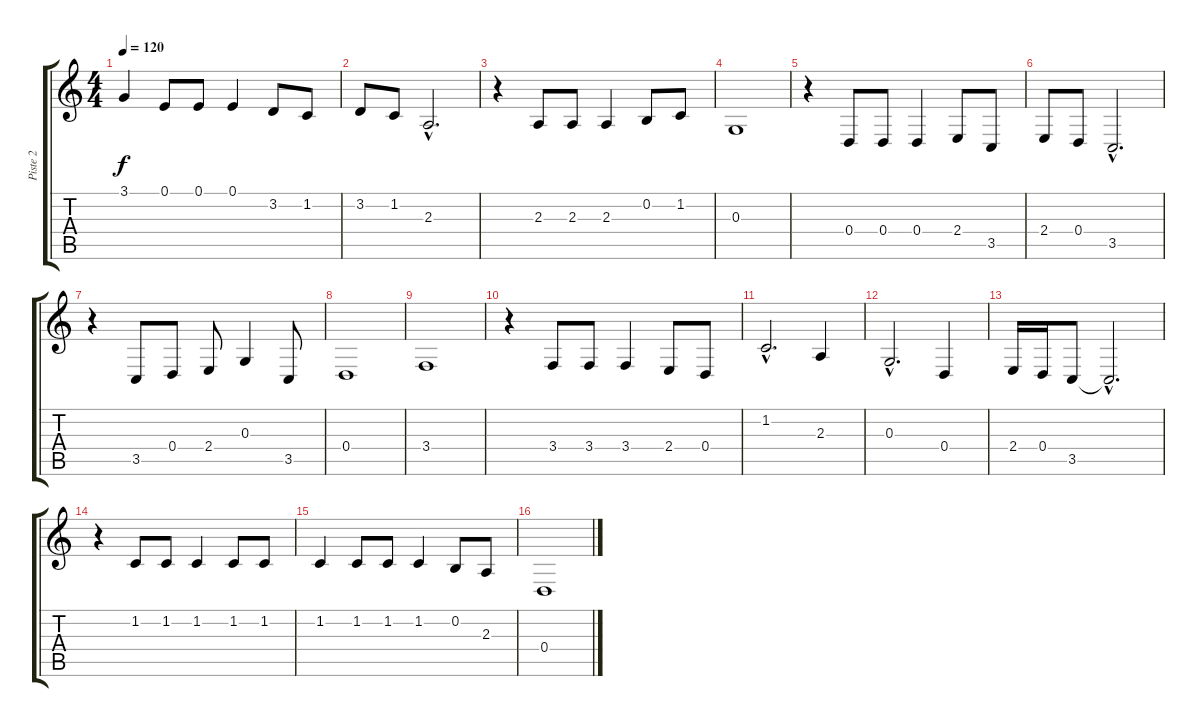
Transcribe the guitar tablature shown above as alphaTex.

\track ("Piste 2" "Piste 2") {instrument lead6voice}
\staff {score tabs}
\tuning (E4 B3 G3 D3 A2 E2) {hide}
\ts (4 4)
\tempo 120
\clef g2
\ks c
3.1.4{dy f} 0.1.8 0.1.8 0.1.4 3.2.8 1.2.8 |
3.2.8 1.2.8 2.3{hac}.2{d} |
r.4 2.3.8 2.3.8 2.3.4 0.2.8 1.2.8 |
0.3.1 |
r.4 0.4.8 0.4.8 0.4.4 2.4.8 3.5.8 |
2.4.8 0.4.8 3.5{hac}.2{d} |
r.4 3.5.8 0.4.8 2.4.8 0.3.4 3.5.8 |
0.4.1 |
3.4.1 |
r.4 3.4.8 3.4.8 3.4.4 2.4.8 0.4.8 |
1.2{hac}.2{d} 2.3.4 |
0.3{hac}.2{d} 0.4.4 |
2.4.16 0.4.16 3.5.8 3.5{hac t}.2{d} |
r.4 1.2.8 1.2.8 1.2.4 1.2.8 1.2.8 |
1.2.4 1.2.8 1.2.8 1.2.4 0.2.8 2.3.8 |
0.4.1
